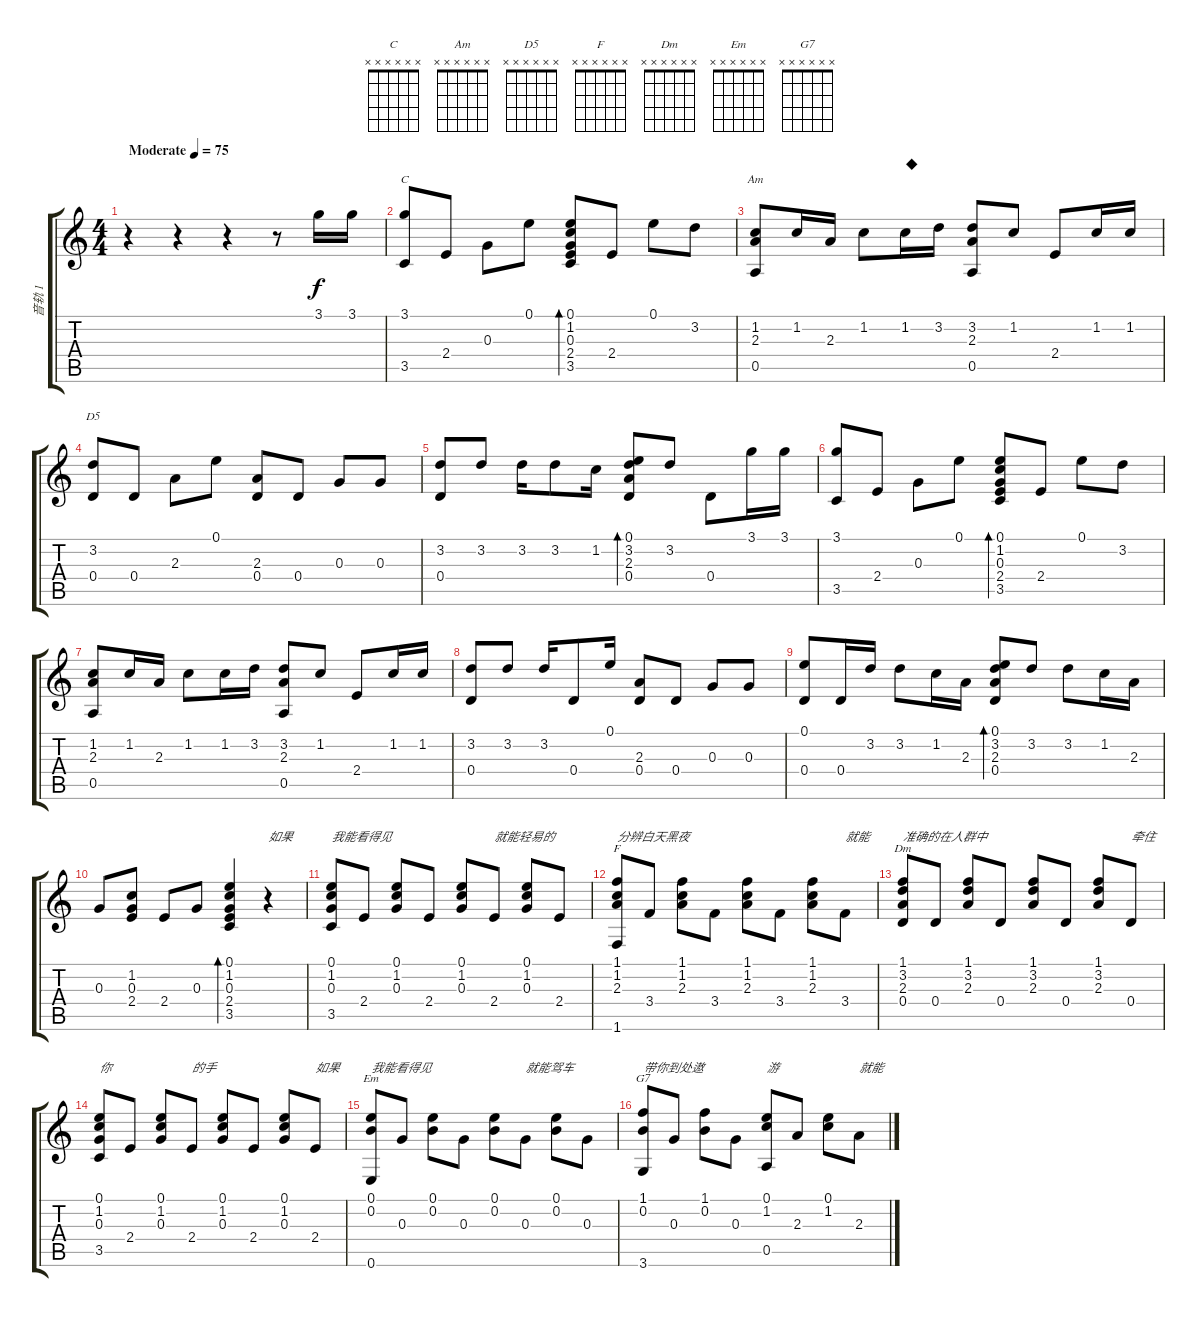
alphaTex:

\track ("音轨 1" "音轨 1") {instrument acousticguitarsteel}
\staff {score tabs}
\tuning (E4 B3 G3 D3 A2 E2) {hide}
\chord ("C" x x x x x x)
\chord ("Am" x x x x x x)
\chord ("D5" x x x x x x)
\chord ("F" x x x x x x)
\chord ("Dm" x x x x x x)
\chord ("Em" x x x x x x)
\chord ("G7" x x x x x x)
\ts (4 4)
\tempo (75 "Moderate")
\clef g2
\ks c
r.4{dy f instrument acousticguitarsteel} r.4 r.4 r.8 3.1.16 3.1.16 |
(3.1 3.5).8{ch "C"} 2.4.8 0.3.8 0.1.8 (0.1 1.2 0.3 2.4 3.5).8{bd 120} 2.4.8 0.1.8 3.2.8 |
(1.2 2.3 0.5).8{ch "Am"} 1.2.16 2.3.16 1.2.8 1.2.16{txt "◆"} 3.2.16 (3.2 2.3 0.5).8 1.2.8 2.4.8 1.2.16 1.2.16 |
(3.2 0.4).8{ch "D5"} 0.4.8 2.3.8 0.1.8 (2.3 0.4).8 0.4.8 0.3.8 0.3.8 |
(3.2 0.4).8 3.2.8 3.2.16 3.2.8 1.2.16 (0.1 3.2 2.3 0.4).8{bd 120} 3.2.8 0.4.8 3.1.16 3.1.16 |
(3.1 3.5).8 2.4.8 0.3.8 0.1.8 (0.1 1.2 0.3 2.4 3.5).8{bd 120} 2.4.8 0.1.8 3.2.8 |
(1.2 2.3 0.5).8 1.2.16 2.3.16 1.2.8 1.2.16 3.2.16 (3.2 2.3 0.5).8 1.2.8 2.4.8 1.2.16 1.2.16 |
(3.2 0.4).8 3.2.8 3.2.16 0.4.8 0.1.16 (2.3 0.4).8 0.4.8 0.3.8 0.3.8 |
(0.1 0.4).8 0.4.16 3.2.16 3.2.8 1.2.16 2.3.16 (0.1 3.2 2.3 0.4).8{bd 120} 3.2.8 3.2.8 1.2.16 2.3.16 |
0.3.8 (1.2 0.3 2.4).8 2.4.8 0.3.8 (0.1 1.2 0.3 2.4 3.5).4{bd 240} r.4{txt "如果"} |
(0.1 1.2 0.3 3.5).8{txt "我能看得见"} 2.4.8 (0.1 1.2 0.3).8 2.4.8 (0.1 1.2 0.3).8 2.4.8{txt "就能轻易的"} (0.1 1.2 0.3).8 2.4.8 |
(1.1 1.2 2.3 1.6).8{ch "F" txt "分辨白天黑夜"} 3.4.8 (1.1 1.2 2.3).8 3.4.8 (1.1 1.2 2.3).8 3.4.8 (1.1 1.2 2.3).8 3.4.8{txt "就能"} |
(1.1 3.2 2.3 0.4).8{ch "Dm" txt "准确的在人群中"} 0.4.8 (1.1 3.2 2.3).8 0.4.8 (1.1 3.2 2.3).8 0.4.8 (1.1 3.2 2.3).8 0.4.8{txt "牵住"} |
(0.1 1.2 0.3 3.5).8{txt "你"} 2.4.8 (0.1 1.2 0.3).8 2.4.8{txt "的手"} (0.1 1.2 0.3).8 2.4.8 (0.1 1.2 0.3).8 2.4.8{txt "如果"} |
(0.1 0.2 0.6).8{ch "Em" txt "我能看得见"} 0.3.8 (0.1 0.2).8 0.3.8 (0.1 0.2).8 0.3.8{txt "就能驾车"} (0.1 0.2).8 0.3.8 |
(1.1 0.2 3.6).8{ch "G7" txt "带你到处遨"} 0.3.8 (1.1 0.2).8 0.3.8 (0.1 1.2 0.5).8{txt "游"} 2.3.8 (0.1 1.2).8 2.3.8{txt "就能"}
